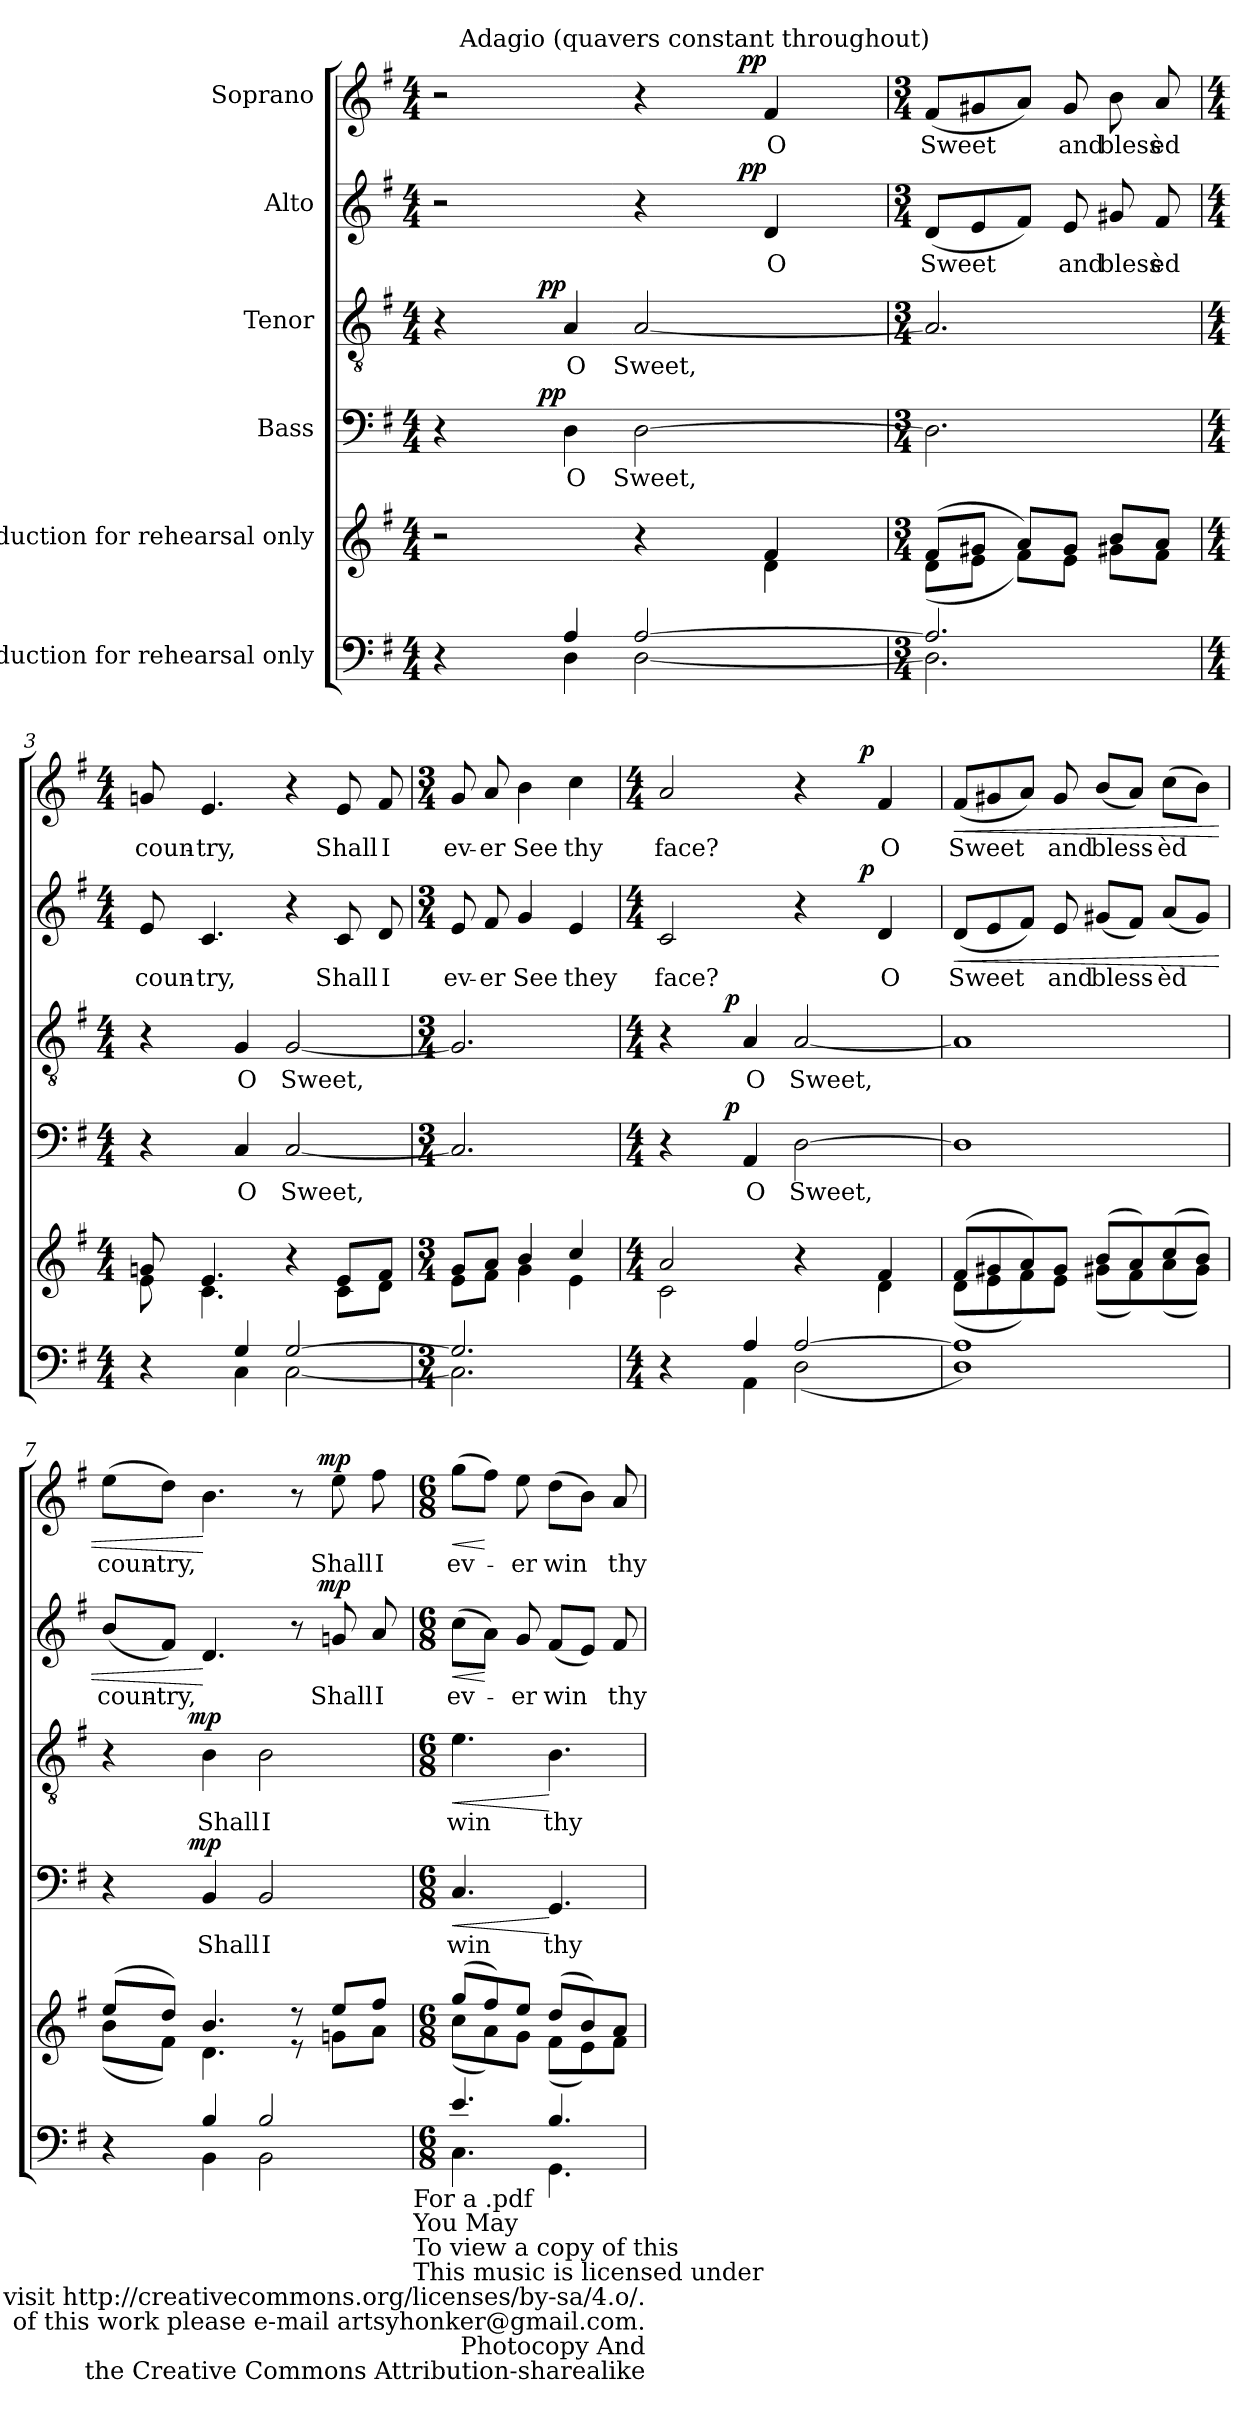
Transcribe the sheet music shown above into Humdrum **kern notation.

**kern	**kern	**kern	**text	**dynam	**kern	**text	**dynam	**kern	**text	**dynam	**kern	**text	**dynam
*part6	*part5	*part4	*part4	*part4	*part3	*part3	*part3	*part2	*part2	*part2	*part1	*part1	*part1
*staff6	*staff5	*staff4	*staff4	*staff4	*staff3	*staff3	*staff3	*staff2	*staff2	*staff2	*staff1	*staff1	*staff1
*I"Reduction  for rehearsal only	*I"Reduction  for rehearsal only	*I"Bass	*	*	*I"Tenor	*	*	*I"Alto	*	*	*I"Soprano	*	*
!!LO:PB:g=z
*stria5	*stria5	*stria5	*	*	*stria5	*	*	*stria5	*	*	*stria5	*	*
*clefF4	*clefG2	*clefF4	*	*	*clefGv2	*	*	*clefG2	*	*	*clefG2	*	*
*k[f#]	*k[f#]	*k[f#]	*	*	*k[f#]	*	*	*k[f#]	*	*	*k[f#]	*	*
*G:	*G:	*G:	*	*	*G:	*	*	*G:	*	*	*G:	*	*
*M4/4	*M4/4	*M4/4	*	*	*M4/4	*	*	*M4/4	*	*	*M4/4	*	*
=1	=1	=1	=1	=1	=1	=1	=1	=1	=1	=1	=1	=1	=1
*^	*^	*^	*	*	*^	*	*	*^	*	*	*^	*	*
*	*	*	*	*	*	*	*	*	*	*	*	*	*	*	*	*	*^	*	*
4r	4ryy	2r	2.ryy	4r	8ryy	.	.	4r	8ryy	.	.	2r	2ryy	.	.	2r	2ryy	32.ryy	.	.
!	!	!	!	!	!	!	!	!	!	!	!	!	!	!	!	!	!	!LO:TX:a:t=Adagio (quavers constant throughout)	!	!
.	.	.	.	.	.	.	.	.	.	.	.	.	.	.	.	.	.	2ryy	.	.
.	.	.	.	.	16ryy	.	.	.	16ryy	.	.	.	.	.	.	.	.	.	.	.
.	.	.	.	.	64ryy	.	.	.	64ryy	.	.	.	.	.	.	.	.	.	.	.
!	!	!	!	!	!	!	!LO:DY:a	!	!	!	!LO:DY:a	!	!	!	!	!	!	!	!	!
.	.	.	.	.	2ryy	.	pp	.	2ryy	.	pp	.	.	.	.	.	.	.	.	.
!	!	!	!	!	!	!LO:LY:b:cj	!	!	!	!LO:LY:b:cj	!	!	!	!	!	!	!	!	!	!
4A/	4D\	.	.	4D\	.	O	.	4A/	.	O	.	.	.	.	.	.	.	.	.	.
!	!	!	!	!	!	!LO:LY:b	!	!	!	!LO:LY:b	!	!	!	!	!	!	!	!	!	!
[>2A/	[<2D\	4r	.	[>2D\	.	Sweet,	.	[<2A/	.	Sweet,	.	4r	8ryy	.	.	4r	8ryy	.	.	.
.	.	.	.	.	.	.	.	.	.	.	.	.	.	.	.	.	.	4ryy	.	.
.	.	.	.	.	.	.	.	.	.	.	.	.	16ryy	.	.	.	16ryy	.	.	.
.	.	.	.	.	.	.	.	.	.	.	.	.	64ryy	.	.	.	64ryy	.	.	.
!	!	!	!	!	!	!	!	!	!	!	!	!	!	!	!LO:DY:a	!	!	!	!	!LO:DY:a
.	.	.	.	.	4ryy	.	.	.	4ryy	.	.	.	4ryy	.	pp	.	4ryy	.	.	pp
!	!	!	!	!	!	!	!	!	!	!	!	!	!	!LO:LY:b:cj	!	!	!	!	!LO:LY:b:cj	!
.	.	4f#/	4d\	.	.	.	.	.	.	.	.	4d/	.	O	.	4f#/	.	.	O	.
.	.	.	.	.	.	.	.	.	.	.	.	.	.	.	.	.	.	8ryy	.	.
.	.	.	.	.	.	.	.	.	.	.	.	.	.	.	.	.	.	16ryy	.	.
.	.	.	.	.	32.ryy	.	.	.	32.ryy	.	.	.	32.ryy	.	.	.	32.ryy	.	.	.
.	.	.	.	.	.	.	.	.	.	.	.	.	.	.	.	.	.	64ryy	.	.
*	*	*	*	*v	*v	*	*	*	*	*	*	*v	*v	*	*	*v	*v	*v	*	*
*	*	*	*	*	*	*	*v	*v	*	*	*	*	*	*	*	*
=2	=2	=2	=2	=2	=2	=2	=2	=2	=2	=2	=2	=2	=2	=2	=2
*M3/4	*	*M3/4	*	*M3/4	*	*	*M3/4	*	*	*M3/4	*	*	*M3/4	*	*
*	*	*	*	*^	*	*	*^	*	*	*^	*	*	*^	*	*
*	*	*	*	*	*	*	*	*	*	*	*	*	*	*	*	*	*^	*	*
!	!	!	!	!	!	!	!	!	!	!	!	!	!	!LO:LY:b	!	!	!	!	!LO:LY:b	!
*	*	*	*	*v	*v	*	*	*	*	*	*	*v	*v	*	*	*v	*v	*v	*	*
*	*	*	*	*	*	*	*v	*v	*	*	*	*	*	*	*	*
2.A/]	2.D\]	(>8f#/L	(<8d\L	2.D\]	.	.	2.A/]	.	.	(<8d/L	Sweet	.	(<8f#/L	Sweet	.
.	.	8g#X/J	8e\J	.	.	.	.	.	.	8e/	.	.	8g#X/	.	.
.	.	8a/L)	8f#\L)	.	.	.	.	.	.	8f#/J)	.	.	8a/J)	.	.
!	!	!	!	!	!	!	!	!	!	!	!LO:LY:b:cj	!	!	!LO:LY:b:cj	!
.	.	8g#/J	8e\J	.	.	.	.	.	.	8e/	and	.	8g#/	and	.
!	!	!	!	!	!	!	!	!	!	!	!LO:LY:b:cj	!	!	!LO:LY:b:cj	!
.	.	8b/L	8g#X\L	.	.	.	.	.	.	8g#X/	bless-	.	8b\	bless-	.
!	!	!	!	!	!	!	!	!	!	!	!LO:LY:b:rj	!	!	!LO:LY:b:rj	!
.	.	8a/J	8f#\J	.	.	.	.	.	.	8f#/	-èd	.	8a/	-èd	.
=3	=3	=3	=3	=3	=3	=3	=3	=3	=3	=3	=3	=3	=3	=3	=3
*M4/4	*	*M4/4	*	*M4/4	*	*	*M4/4	*	*	*M4/4	*	*	*M4/4	*	*
!	!	!	!	!	!	!	!	!	!	!	!LO:LY:b:cj	!	!	!LO:LY:b:cj	!
4r	4ryy	8gn/	8e\	4r	.	.	4r	.	.	8e/	coun-	.	8gn/	coun-	.
!	!	!	!	!	!	!	!	!	!	!	!LO:LY:b:rj	!	!	!LO:LY:b:rj	!
.	.	4.e/	4.c\	.	.	.	.	.	.	4.c/	-try,	.	4.e/	-try,	.
!	!	!	!	!	!LO:LY:b:cj	!	!	!LO:LY:b:cj	!	!	!	!	!	!	!
4G/	4C\	.	.	4C/	O	.	4G/	O	.	.	.	.	.	.	.
!	!	!	!	!	!LO:LY:b	!	!	!LO:LY:b	!	!	!	!	!	!	!
[>2G/	[<2C\	4r	4ryy	[<2C/	Sweet,	.	[<2G/	Sweet,	.	4r	.	.	4r	.	.
!	!	!	!	!	!	!	!	!	!	!	!LO:LY:b:cj	!	!	!LO:LY:b:cj	!
.	.	8e/L	8c\L	.	.	.	.	.	.	8c/	Shall	.	8e/	Shall	.
!	!	!	!	!	!	!	!	!	!	!	!LO:LY:b:cj	!	!	!LO:LY:b:cj	!
.	.	8f#/J	8d\J	.	.	.	.	.	.	8d/	I	.	8f#/	I	.
=4	=4	=4	=4	=4	=4	=4	=4	=4	=4	=4	=4	=4	=4	=4	=4
*M3/4	*	*M3/4	*	*M3/4	*	*	*M3/4	*	*	*M3/4	*	*	*M3/4	*	*
!	!	!	!	!	!	!	!	!	!	!	!LO:LY:b	!	!	!LO:LY:b	!
2.G/]	2.C\]	8g/L	8e\L	2.C/]	.	.	2.G/]	.	.	8e/	ev-	.	8g/	ev-	.
!	!	!	!	!	!	!	!	!	!	!	!LO:LY:b:rj	!	!	!LO:LY:b:rj	!
.	.	8a/J	8f#\J	.	.	.	.	.	.	8f#/	-er	.	8a/	-er	.
!	!	!	!	!	!	!	!	!	!	!	!LO:LY:b:cj	!	!	!LO:LY:b:cj	!
.	.	4b/	4g\	.	.	.	.	.	.	4g/	See	.	4b\	See	.
!	!	!	!	!	!	!	!	!	!	!	!LO:LY:b:cj	!	!	!LO:LY:b:cj	!
.	.	4cc/	4e\	.	.	.	.	.	.	4e/	they	.	4cc\	thy	.
=5	=5	=5	=5	=5	=5	=5	=5	=5	=5	=5	=5	=5	=5	=5	=5
*M4/4	*	*M4/4	*	*M4/4	*	*	*M4/4	*	*	*M4/4	*	*	*M4/4	*	*
!	!	!	!	!	!	!	!	!	!	!	!LO:LY:b:cj	!	!	!LO:LY:b:cj	!
*	*	*	*	*^	*	*	*^	*	*	*^	*	*	*^	*	*
4r	4ryy	2a/	2c\	4r	8ryy	.	.	4r	8ryy	.	.	2c/	2ryy	face?	.	2a/	2ryy	face?	.
.	.	.	.	.	16ryy	.	.	.	16ryy	.	.	.	.	.	.	.	.	.	.
.	.	.	.	.	64ryy	.	.	.	64ryy	.	.	.	.	.	.	.	.	.	.
!	!	!	!	!	!	!	!LO:DY:a	!	!	!	!LO:DY:a	!	!	!	!	!	!	!	!
.	.	.	.	.	2ryy	.	p	.	2ryy	.	p	.	.	.	.	.	.	.	.
!	!	!	!	!	!	!LO:LY:b:cj	!	!	!	!LO:LY:b:cj	!	!	!	!	!	!	!	!	!
4A/	4AA\	.	.	4AA/	.	O	.	4A/	.	O	.	.	.	.	.	.	.	.	.
!	!	!	!	!	!	!LO:LY:b	!	!	!	!LO:LY:b	!	!	!	!	!	!	!	!	!
[<2A/	(>2D\	4r	4ryy	[<2D\	.	Sweet,	.	[>2A/	.	Sweet,	.	4r	8ryy	.	.	4r	8ryy	.	.
.	.	.	.	.	.	.	.	.	.	.	.	.	16ryy	.	.	.	16ryy	.	.
.	.	.	.	.	.	.	.	.	.	.	.	.	64ryy	.	.	.	64ryy	.	.
!	!	!	!	!	!	!	!	!	!	!	!	!	!	!	!LO:DY:a	!	!	!	!LO:DY:a
.	.	.	.	.	4ryy	.	.	.	4ryy	.	.	.	4ryy	.	p	.	4ryy	.	p
!	!	!	!	!	!	!	!	!	!	!	!	!	!	!LO:LY:b:cj	!	!	!	!LO:LY:b:cj	!
.	.	4f#/	4d\	.	.	.	.	.	.	.	.	4d/	.	O	.	4f#/	.	O	.
.	.	.	.	.	32.ryy	.	.	.	32.ryy	.	.	.	32.ryy	.	.	.	32.ryy	.	.
!!LO:LB:g=z
=6	=6	=6	=6	=6	=6	=6	=6	=6	=6	=6	=6	=6	=6	=6	=6	=6	=6	=6	=6
!	!	!	!	!	!	!	!	!	!	!	!	!	!	!LO:LY:b	!LO:HP:b	!	!	!LO:LY:b	!LO:HP:b
*	*	*	*	*v	*v	*	*	*	*	*	*	*v	*v	*	*	*v	*v	*	*
*v	*v	*	*	*	*	*	*v	*v	*	*	*	*	*	*	*	*
1A] 1D)	(>8f#/L	(<8d\L	1D]	.	.	1A]	.	.	(<8d/L	Sweet	<	(<8f#/L	Sweet	<
.	8g#X/	8e\	.	.	.	.	.	.	8e/	.	.	8g#X/	.	.
.	8a/)	8f#\)	.	.	.	.	.	.	8f#/J)	.	.	8a/J)	.	.
!	!	!	!	!	!	!	!	!	!	!LO:LY:b:cj	!	!	!LO:LY:b:cj	!
.	8g#/J	8e\J	.	.	.	.	.	.	8e/	and	.	8g#/	and	.
!	!	!	!	!	!	!	!	!	!	!LO:LY:b	!	!	!LO:LY:b	!
.	(>8b/L	(<8g#X\L	.	.	.	.	.	.	(<8g#X/L	bless-	.	(<8b/L	bless-	.
.	8a/)	8f#\)	.	.	.	.	.	.	8f#/J)	.	.	8a/J)	.	.
!	!	!	!	!	!	!	!	!	!	!LO:LY:b:cj	!	!	!LO:LY:b:cj	!
.	(>8cc/	(<8a\	.	.	.	.	.	.	(<8a/L	-èd	.	(>8cc\L	-èd	.
.	8b/J)	8g#\J)	.	.	.	.	.	.	8g#/J)	.	.	8b\J)	.	.
=7	=7	=7	=7	=7	=7	=7	=7	=7	=7	=7	=7	=7	=7	=7
*^	*	*	*	*	*	*	*	*	*	*	*	*	*	*
!	!	!	!	!	!	!	!	!	!	!	!LO:LY:b	!	!	!LO:LY:b	!
*	*	*	*	*^	*	*	*^	*	*	*^	*	*	*^	*	*
4r	4ryy	(>8ee/L	(<8b\L	4r	8..ryy	.	.	4r	8..ryy	.	.	(<8b/L	2ryy	coun-	.	(>8ee\L	2ryy	coun-	.
!	!	!	!	!	!	!	!	!	!	!	!	!	!	!LO:LY:b:cj	!	!	!	!LO:LY:b:cj	!
.	.	8dd/J)	8f#\J)	.	.	.	.	.	.	.	.	8f#/J)	.	-try,	.	8dd\J)	.	-try,	.
!	!	!	!	!	!	!	!LO:DY:a	!	!	!	!LO:DY:a	!	!	!	!	!	!	!	!
.	.	.	.	.	2ryy	.	mp	.	2ryy	.	mp	.	.	.	.	.	.	.	.
!	!	!	!	!	!	!LO:LY:b:cj	!	!	!	!LO:LY:b:cj	!	!	!	!	!	!	!	!	!
4B/	4BB\	4.b/	4.d\	4BB/	.	Shall	.	4B\	.	Shall	.	4.d/	.	.	[	4.b\	.	.	[
!	!	!	!	!	!	!LO:LY:b:cj	!	!	!	!LO:LY:b:cj	!	!	!	!	!	!	!	!	!
2B/	2BB\	.	.	2BB/	.	I	.	2B\	.	I	.	.	8..ryy	.	.	.	8..ryy	.	.
.	.	8rdd	8re	.	.	.	.	.	.	.	.	8r	.	.	.	8r	.	.	.
!	!	!	!	!	!	!	!	!	!	!	!	!	!	!	!LO:DY:a	!	!	!	!LO:DY:a
.	.	.	.	.	4ryy	.	.	.	4ryy	.	.	.	4ryy	.	mp	.	4ryy	.	mp
!	!	!	!	!	!	!	!	!	!	!	!	!	!	!LO:LY:b:cj	!	!	!	!LO:LY:b:cj	!
.	.	8ee/L	8gn\L	.	.	.	.	.	.	.	.	8gn/	.	Shall	.	8ee\	.	Shall	.
!	!	!	!	!	!	!	!	!	!	!	!	!	!	!LO:LY:b:cj	!	!	!	!LO:LY:b:cj	!
.	.	8ff#/J	8a\J	.	.	.	.	.	.	.	.	8a/	.	I	.	8ff#\	.	I	.
.	.	.	.	.	32ryy	.	.	.	32ryy	.	.	.	32ryy	.	.	.	32ryy	.	.
!	!LO:TX:b:t=For a .pdf	!	!	!	!	!	!	!	!	!	!	!	!	!	!	!	!	!	!
!	!LO:TX:b:t=You May	!	!	!	!	!	!	!	!	!	!	!	!	!	!	!	!	!	!
!	!LO:TX:b:t=To view a copy of this	!	!	!	!	!	!	!	!	!	!	!	!	!	!	!	!	!	!
!	!LO:TX:b:t=This music is licensed under	!	!	!	!	!	!	!	!	!	!	!	!	!	!	!	!	!	!
*	*	*	*	*v	*v	*	*	*	*	*	*	*v	*v	*	*	*v	*v	*	*
*	*	*	*	*	*	*	*v	*v	*	*	*	*	*	*	*	*
=8	=8	=8	=8	=8	=8	=8	=8	=8	=8	=8	=8	=8	=8	=8	=8
*M6/8	*	*M6/8	*	*M6/8	*	*	*M6/8	*	*	*M6/8	*	*	*M6/8	*	*
*	*	*	*	*^	*	*	*^	*	*	*^	*	*	*^	*	*
!	!	!	!	!	!	!LO:LY:b:cj	!LO:HP:b	!	!	!LO:LY:b:cj	!LO:HP:b	!	!	!LO:LY:b:cj	!LO:HP:b	!	!	!LO:LY:b:cj	!LO:HP:b
*	*	*	*	*v	*v	*	*	*	*	*	*	*v	*v	*	*	*v	*v	*	*
*	*	*	*	*	*	*	*v	*v	*	*	*	*	*	*	*	*
4.e/	4.C\	(>8gg/L	(<8cc\L	4.C/	win	<	4.e\	win	<	(>8cc\L	ev-	<	(>8gg\L	ev-	<
.	.	8ff#/)	8a\)	.	.	.	.	.	.	8a\J)	.	[	8ff#\J)	.	[
!	!	!	!	!	!	!	!	!	!	!	!LO:LY:b:cj	!	!	!LO:LY:b:cj	!
.	.	8ee/J	8g\J	.	.	.	.	.	.	8g/	-er	.	8ee\	-er	.
!	!	!	!	!	!LO:LY:b:cj	!	!	!LO:LY:b:cj	!	!	!LO:LY:b	!	!	!LO:LY:b	!
4.B/	4.GG\	(>8dd/L	(<8f#\L	4.GG/	thy	[	4.B\	thy	[	(<8f#/L	win	.	(>8dd\L	win	.
.	.	8b/)	8e\)	.	.	.	.	.	.	8e/J)	.	.	8b\J)	.	.
!	!	!	!	!	!	!	!	!	!	!	!LO:LY:b:cj	!	!	!LO:LY:b:cj	!
.	.	8a/J	8f#\J	.	.	.	.	.	.	8f#/	thy	.	8a/	thy	.
*v	*v	*	*	*	*	*	*	*	*	*	*	*	*	*	*
!LO:TX:b:t=license, visit http&colon;//creativecommons.org/licenses/by-sa/4.o/.	!	!	!	!	!	!	!	!	!	!	!	!	!	!
!LO:TX:b:t=of this work please e-mail artsyhonker@gmail.com.	!	!	!	!	!	!	!	!	!	!	!	!	!	!
!LO:TX:b:t=Photocopy And	!	!	!	!	!	!	!	!	!	!	!	!	!	!
!LO:TX:b:t=the Creative Commons Attribution-sharealike	!	!	!	!	!	!	!	!	!	!	!	!	!	!
*	*v	*v	*	*	*	*	*	*	*	*	*	*	*	*
=	=	=	=	=	=	=	=	=	=	=	=	=	=
*-	*-	*-	*-	*-	*-	*-	*-	*-	*-	*-	*-	*-	*-
